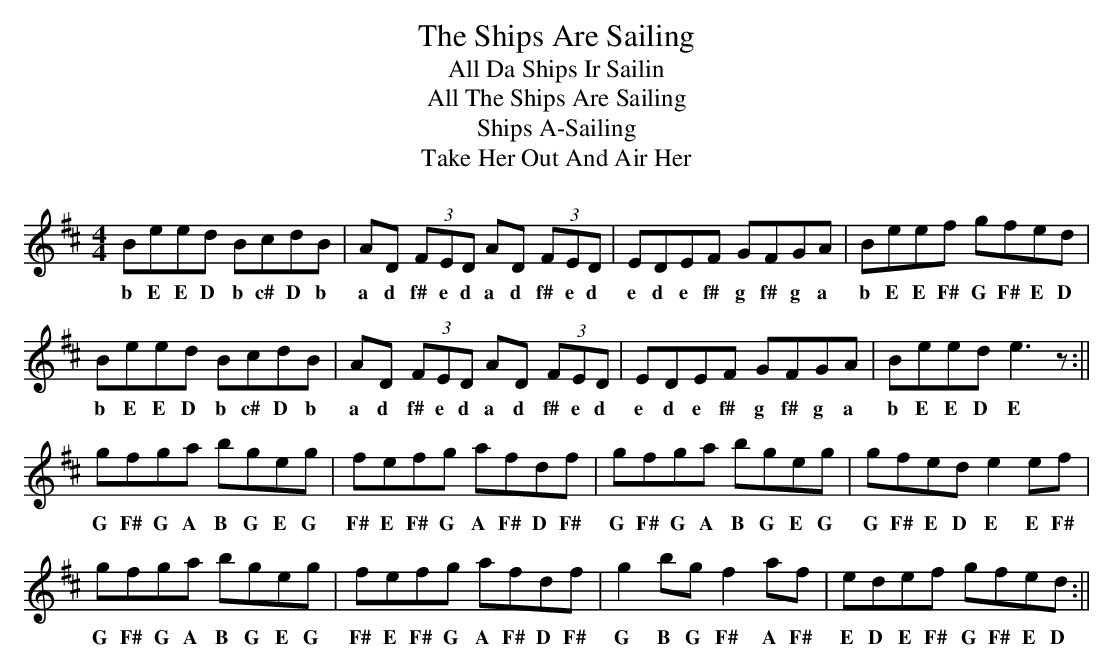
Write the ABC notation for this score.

X:1
T:Ships Are Sailing, The
T:All Da Ships Ir Sailin
T:All The Ships Are Sailing
T:Ships A-Sailing
T:Take Her Out And Air Her
M:4/4
L:1/8
K:Edor
Beed BcdB | AD (3FED AD (3FED | EDEF GFGA | Beef gfed |
w:b E E D b c# D b a d f# e d a d f# e d e d e f# g f# g a b E E F# G F# E D
Beed BcdB | AD (3FED AD (3FED | EDEF GFGA | Beed e3z :||
w:b E E D b c# D b a d f# e d a d f# e d e d e f# g f# g a b E E D E
gfga bgeg | fefg afdf | gfga bgeg | gfed e2 ef |
w: G F# G A B G E G F# E F# G A F# D F# G F# G A B G E G G F# E D E E F#
gfga bgeg | fefg afdf | g2bg f2af | edef gfed :||
w:G F# G A B G E G F# E F# G A F# D F# G B G F# A F# E D E F# G F# E D
